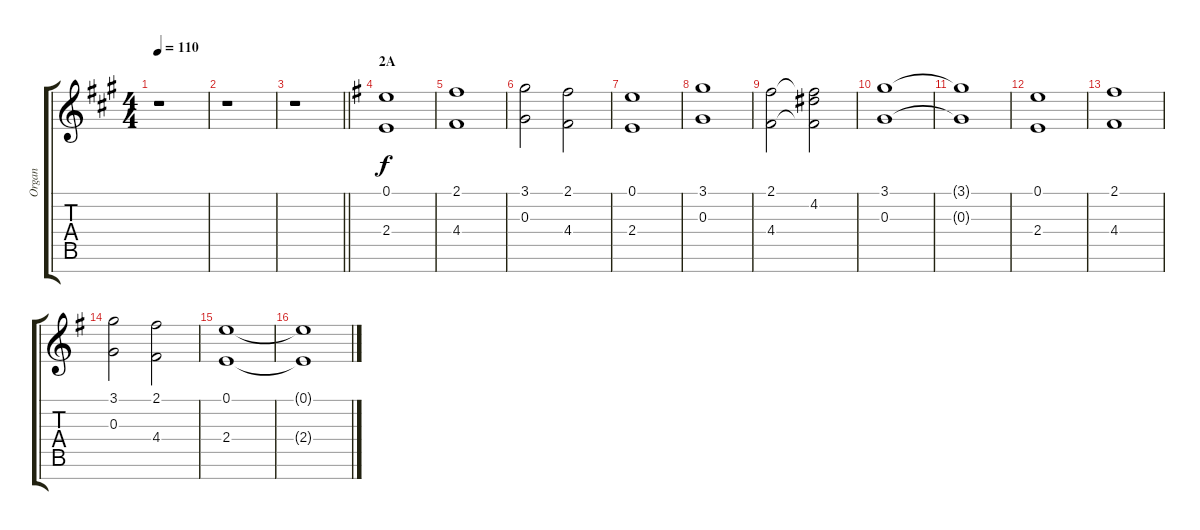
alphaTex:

\track ("Organ" "Organ") {instrument rockorgan}
\staff {score tabs}
\tuning (E5 B4 G4 D4 A3 E3 B2) {hide}
\ts (4 4)
\tempo 110
\clef g2
\ks a
r.1{dy f} |
r.1 |
\barLineRight lightlight
r.1 |
\section ("" "2A")
\ks g
(0.1 2.4).1 |
(2.1 4.4).1 |
(3.1 0.3).2 (2.1 4.4).2 |
(0.1 2.4).1 |
(3.1 0.3).1 |
(2.1 4.4).2 (2.1{t} 4.2 4.4{t}).2 |
(3.1 0.3).1 |
(3.1{t} 0.3{t}).1 |
(0.1 2.4).1 |
(2.1 4.4).1 |
(3.1 0.3).2 (2.1 4.4).2 |
(0.1 2.4).1 |
(0.1{t} 2.4{t}).1
